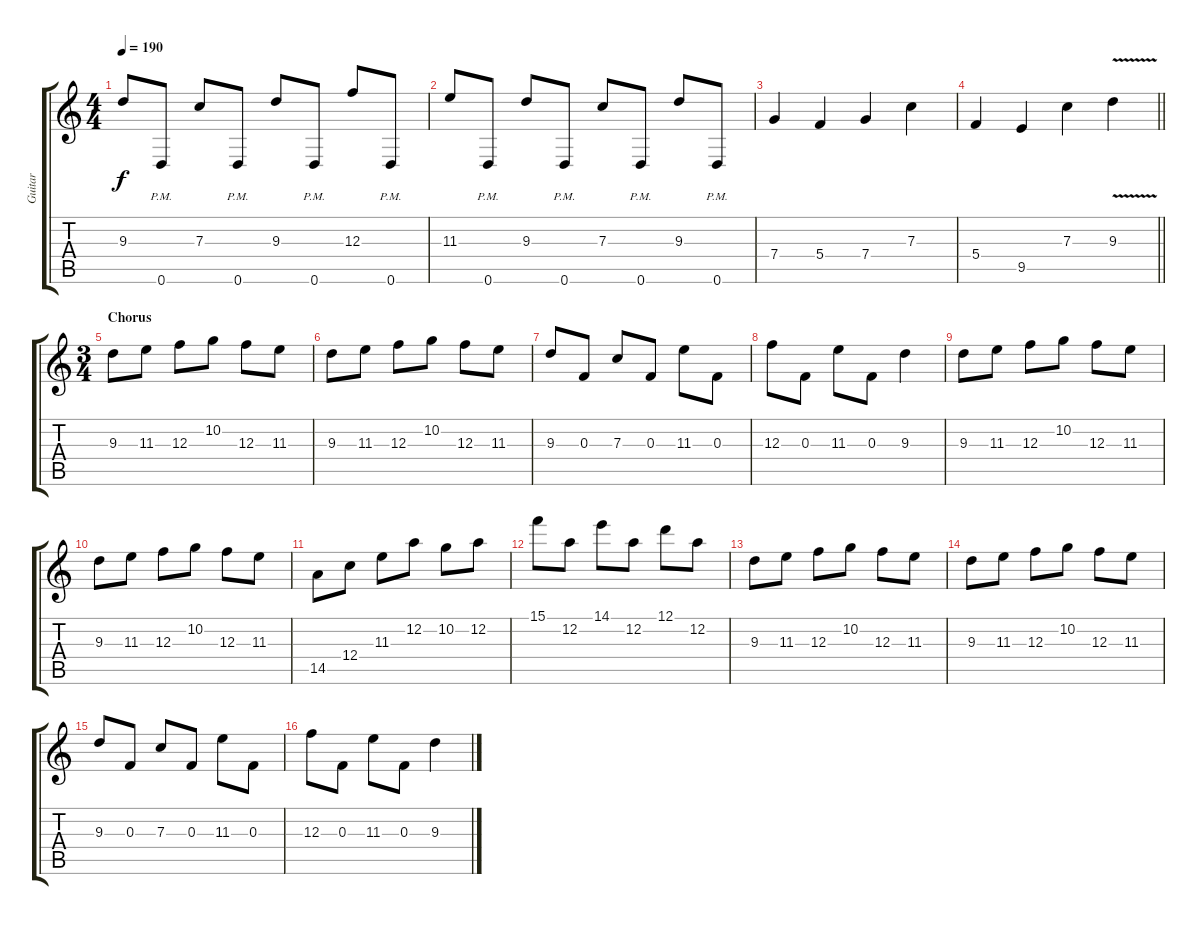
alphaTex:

\track ("Guitar" "Guitar") {instrument distortionguitar}
\staff {score tabs}
\tuning (D4 A3 F3 C3 G2 D2) {hide}
\ts (4 4)
\tempo 190
\clef g2
\ks c
9.3.8{dy f} 0.6{pm}.8 7.3.8 0.6{pm}.8 9.3.8 0.6{pm}.8 12.3.8 0.6{pm}.8 |
11.3.8 0.6{pm}.8 9.3.8 0.6{pm}.8 7.3.8 0.6{pm}.8 9.3.8 0.6{pm}.8 |
7.4.4 5.4.4 7.4.4 7.3.4 |
\barLineRight lightlight
5.4.4 9.5.4 7.3.4 9.3{v}.4 |
\ts (3 4)
\section ("" "Chorus")
9.3.8{balance 8} 11.3.8 12.3.8 10.2.8 12.3.8 11.3.8 |
9.3.8 11.3.8 12.3.8 10.2.8 12.3.8 11.3.8 |
9.3.8 0.3.8 7.3.8 0.3.8 11.3.8 0.3.8 |
12.3.8 0.3.8 11.3.8 0.3.8 9.3.4 |
9.3.8 11.3.8 12.3.8 10.2.8 12.3.8 11.3.8 |
9.3.8 11.3.8 12.3.8 10.2.8 12.3.8 11.3.8 |
14.5.8 12.4.8 11.3.8 12.2.8 10.2.8 12.2.8 |
15.1.8 12.2.8 14.1.8 12.2.8 12.1.8 12.2.8 |
9.3.8 11.3.8 12.3.8 10.2.8 12.3.8 11.3.8 |
9.3.8 11.3.8 12.3.8 10.2.8 12.3.8 11.3.8 |
9.3.8 0.3.8 7.3.8 0.3.8 11.3.8 0.3.8 |
12.3.8 0.3.8 11.3.8 0.3.8 9.3.4
